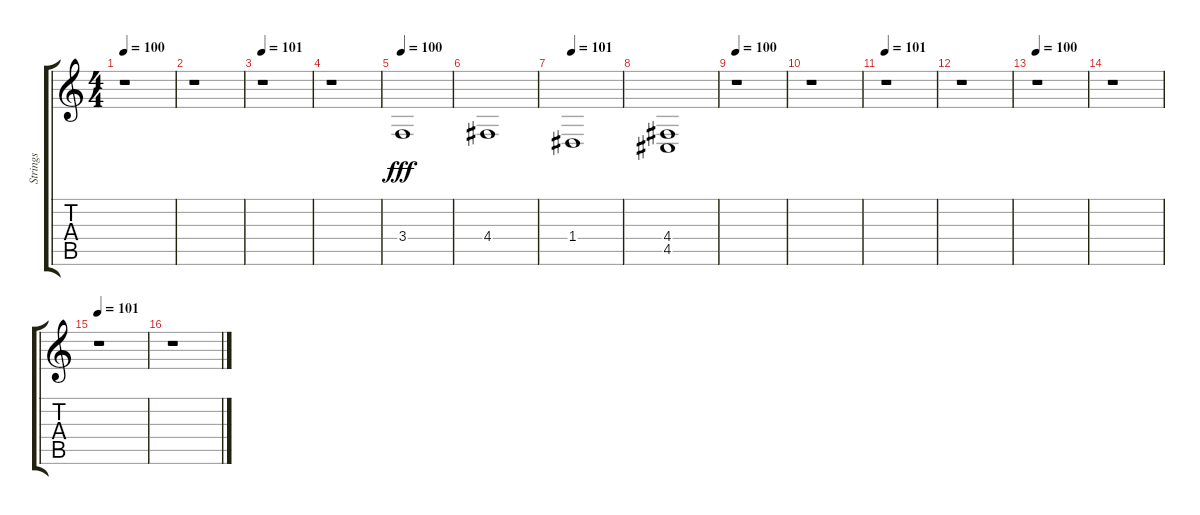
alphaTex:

\track ("Strings" "Strings") {instrument stringensemble1}
\staff {score tabs}
\tuning (E4 B3 G3 D3 A2 E2) {hide}
\ts (4 4)
\tempo 100
\clef g2
\ks c
r.1{dy fff} |
r.1 |
\tempo 101
r.1 |
r.1 |
\tempo 100
3.4.1{volume 4} |
4.4.1{volume 8} |
\tempo 101
1.4.1 |
(4.4 4.5).1 |
\tempo 100
r.1 |
r.1 |
\tempo 101
r.1 |
r.1 |
\tempo 100
r.1 |
r.1 |
\tempo 101
r.1 |
r.1
